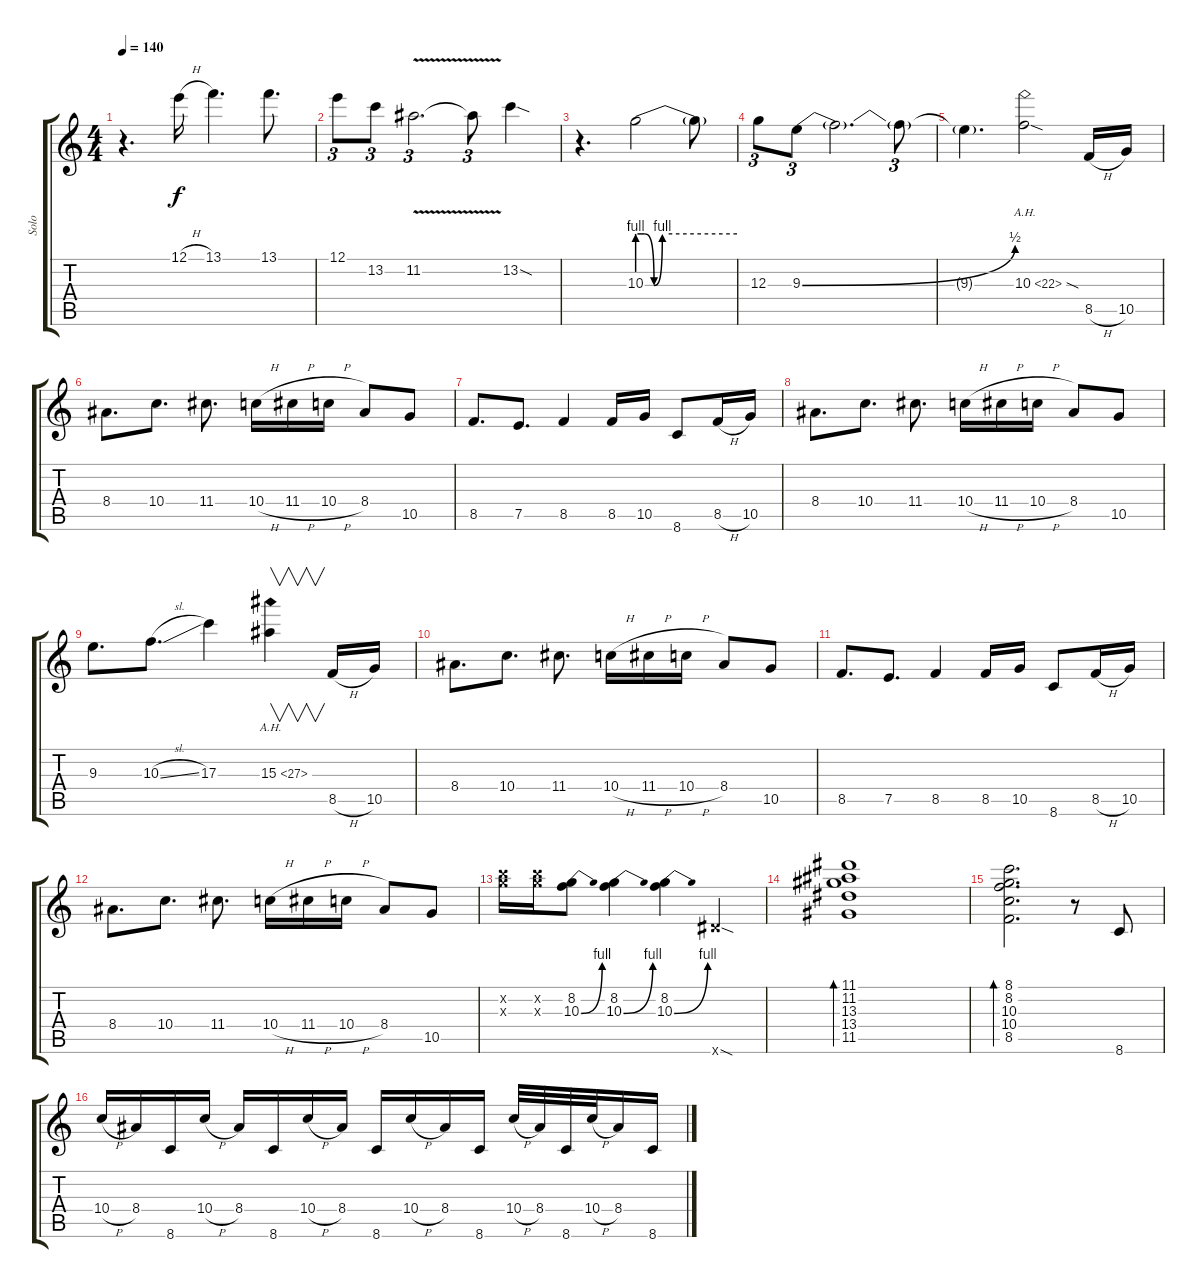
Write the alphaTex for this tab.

\track ("Solo" "Solo") {instrument distortionguitar}
\staff {score tabs}
\tuning (E4 B3 G3 D3 A2 E2) {hide}
\ts (4 4)
\tempo 140
\clef g2
\ks c
r.4{d dy f} 12.1{h}.16 13.1.4{d} 13.1.8{d} |
12.1.8{tu (3 2)} 13.2.8{tu (3 2)} 11.2{v}.2{d tu (3 2)} 11.2{t}.8{tu (3 2)} 13.2{sod}.4 |
r.4{d} 10.3{be (custom 0 4 4 4 10 0 15 4 34 4 60 4)}.2 10.3{t}.8 |
12.3.8{tu (3 2)} 9.3{be (bend 0 0 60 2)}.8{tu (3 2)} 9.3{t}.2{d} 9.3{t}.8{tu (3 2)} |
9.3{t}.4{d} 10.3{ah 12 sod}.2 8.5{h}.16 10.5.16 |
8.4.8{d} 10.4.8{d} 11.4.8{d} 10.4{h}.16 11.4{h}.16 10.4{h}.16 8.4.8 10.5.8 |
8.5.8{d} 7.5.8{d} 8.5.4 8.5.16 10.5.16 8.6.8 8.5{h}.16 10.5.16 |
8.4.8{d} 10.4.8{d} 11.4.8{d} 10.4{h}.16 11.4{h}.16 10.4{h}.16 8.4.8 10.5.8 |
9.3.8{d} 10.3{sl}.8{d} 17.3.4 15.3{ah 12}.4{v} 8.5{h}.16 10.5.16 |
8.4.8{d} 10.4.8{d} 11.4.8{d} 10.4{h}.16 11.4{h}.16 10.4{h}.16 8.4.8 10.5.8 |
8.5.8{d} 7.5.8{d} 8.5.4 8.5.16 10.5.16 8.6.8 8.5{h}.16 10.5.16 |
8.4.8{d} 10.4.8{d} 11.4.8{d} 10.4{h}.16 11.4{h}.16 10.4{h}.16 8.4.8 10.5.8 |
(12.2{x} 12.3{x}).16 (12.2{x} 12.3{x}).16 (8.2 10.3{be (bend 0 0 60 4)}).8 (8.2 10.3{be (bend 0 0 60 4)}).4 (8.2 10.3{be (bend 0 0 60 4)}).4 11.6{sod x}.4 |
(11.1 11.2 13.3 13.4 11.5).1{bd 240} |
(8.1 8.2 10.3 10.4 8.5).2{d bd 240} r.8 8.6.8 |
10.4{h}.16 8.4.16 8.6.16 10.4{h}.16 8.4.16 8.6.16 10.4{h}.16 8.4.16 8.6.16 10.4{h}.16 8.4.16 8.6.16 10.4{h}.32 8.4.32 8.6.32 10.4{h}.32 8.4.16 8.6.16
